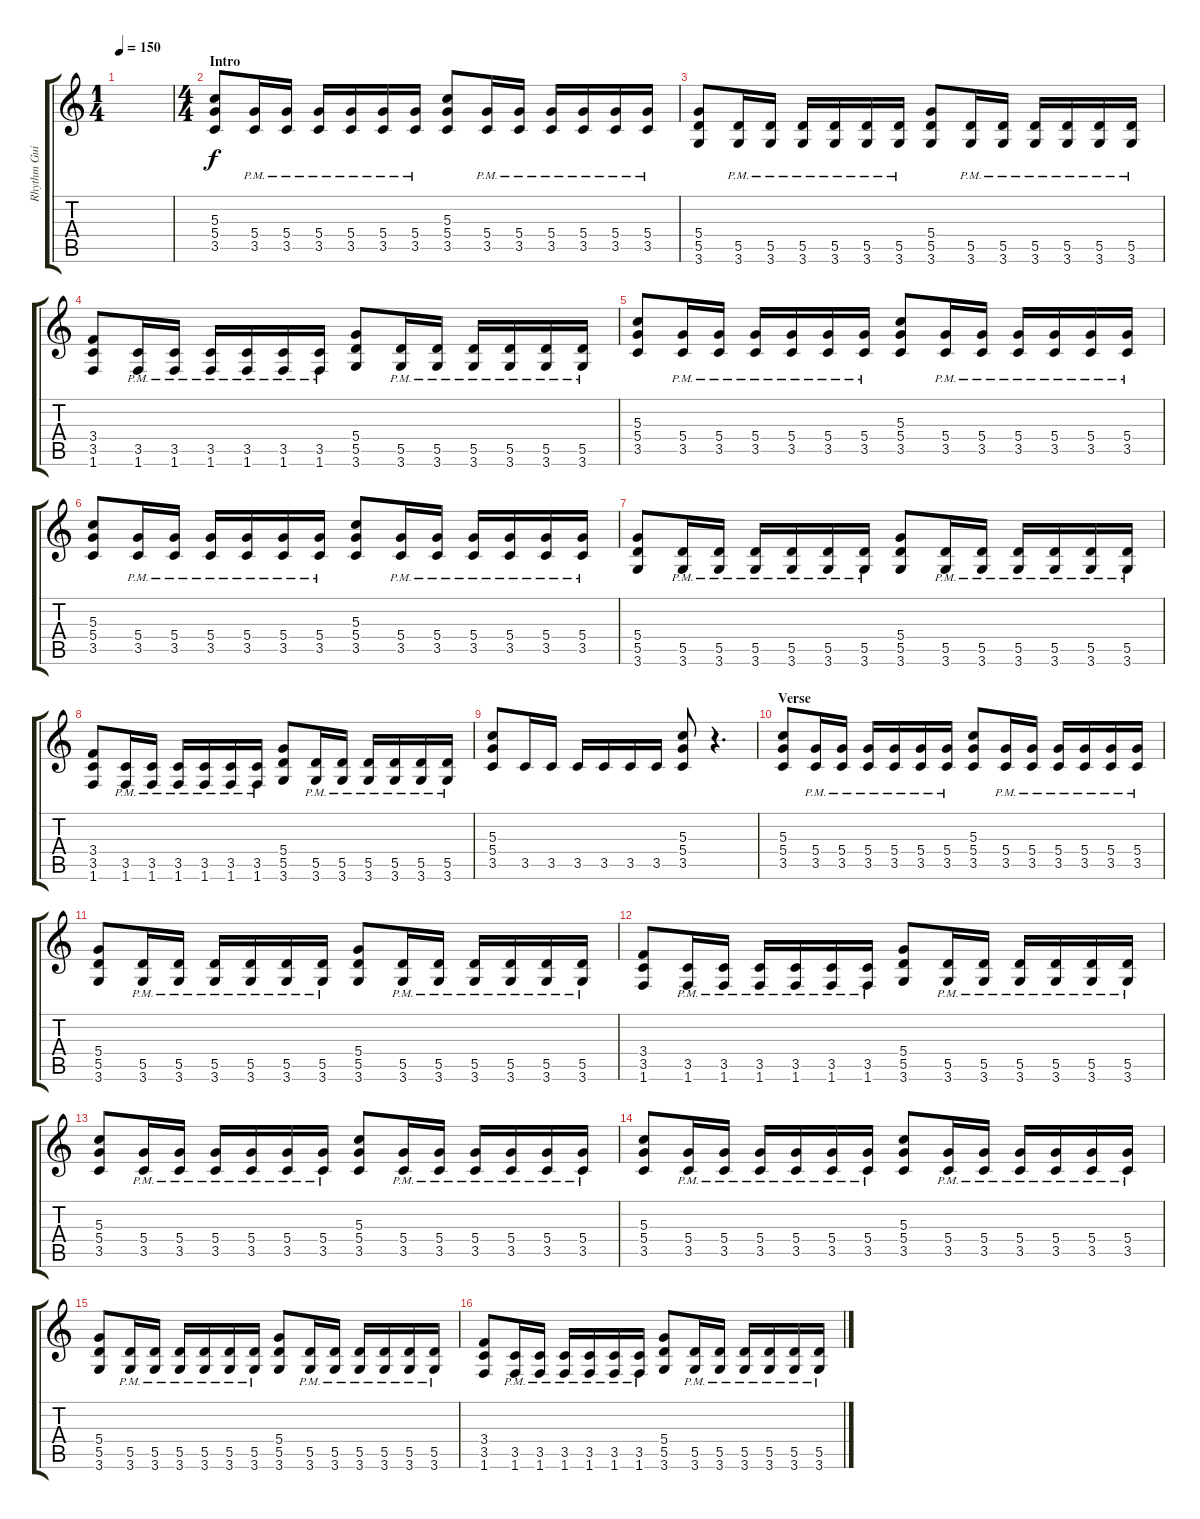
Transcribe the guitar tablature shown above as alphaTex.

\track ("Rhythm Guitar" "Rhythm Gui") {instrument distortionguitar}
\staff {score tabs}
\tuning (E4 B3 G3 D3 A2 E2) {hide}
\ts (1 4)
\tempo 150
\clef g2
\ks c
|
\ts (4 4)
\section ("" "Intro")
(5.3 5.4 3.5).8 (5.4{pm} 3.5{pm}).16 (5.4{pm} 3.5{pm}).16 (5.4{pm} 3.5{pm}).16 (5.4{pm} 3.5{pm}).16 (5.4{pm} 3.5{pm}).16 (5.4{pm} 3.5{pm}).16 (5.3 5.4 3.5).8 (5.4{pm} 3.5{pm}).16 (5.4{pm} 3.5{pm}).16 (5.4{pm} 3.5{pm}).16 (5.4{pm} 3.5{pm}).16 (5.4{pm} 3.5{pm}).16 (5.4{pm} 3.5{pm}).16 |
(5.4 5.5 3.6).8 (5.5{pm} 3.6{pm}).16 (5.5{pm} 3.6{pm}).16 (5.5{pm} 3.6{pm}).16 (5.5{pm} 3.6{pm}).16 (5.5{pm} 3.6{pm}).16 (5.5{pm} 3.6{pm}).16 (5.4 5.5 3.6).8 (5.5{pm} 3.6{pm}).16 (5.5{pm} 3.6{pm}).16 (5.5{pm} 3.6{pm}).16 (5.5{pm} 3.6{pm}).16 (5.5{pm} 3.6{pm}).16 (5.5{pm} 3.6{pm}).16 |
(3.4 3.5 1.6).8 (3.5{pm} 1.6{pm}).16 (3.5{pm} 1.6{pm}).16 (3.5{pm} 1.6{pm}).16 (3.5{pm} 1.6{pm}).16 (3.5{pm} 1.6{pm}).16 (3.5{pm} 1.6{pm}).16 (5.4 5.5 3.6).8 (5.5{pm} 3.6{pm}).16 (5.5{pm} 3.6{pm}).16 (5.5{pm} 3.6{pm}).16 (5.5{pm} 3.6{pm}).16 (5.5{pm} 3.6{pm}).16 (5.5{pm} 3.6{pm}).16 |
(5.3 5.4 3.5).8 (5.4{pm} 3.5{pm}).16 (5.4{pm} 3.5{pm}).16 (5.4{pm} 3.5{pm}).16 (5.4{pm} 3.5{pm}).16 (5.4{pm} 3.5{pm}).16 (5.4{pm} 3.5{pm}).16 (5.3 5.4 3.5).8 (5.4{pm} 3.5{pm}).16 (5.4{pm} 3.5{pm}).16 (5.4{pm} 3.5{pm}).16 (5.4{pm} 3.5{pm}).16 (5.4{pm} 3.5{pm}).16 (5.4{pm} 3.5{pm}).16 |
(5.3 5.4 3.5).8 (5.4{pm} 3.5{pm}).16 (5.4{pm} 3.5{pm}).16 (5.4{pm} 3.5{pm}).16 (5.4{pm} 3.5{pm}).16 (5.4{pm} 3.5{pm}).16 (5.4{pm} 3.5{pm}).16 (5.3 5.4 3.5).8 (5.4{pm} 3.5{pm}).16 (5.4{pm} 3.5{pm}).16 (5.4{pm} 3.5{pm}).16 (5.4{pm} 3.5{pm}).16 (5.4{pm} 3.5{pm}).16 (5.4{pm} 3.5{pm}).16 |
(5.4 5.5 3.6).8 (5.5{pm} 3.6{pm}).16 (5.5{pm} 3.6{pm}).16 (5.5{pm} 3.6{pm}).16 (5.5{pm} 3.6{pm}).16 (5.5{pm} 3.6{pm}).16 (5.5{pm} 3.6{pm}).16 (5.4 5.5 3.6).8 (5.5{pm} 3.6{pm}).16 (5.5{pm} 3.6{pm}).16 (5.5{pm} 3.6{pm}).16 (5.5{pm} 3.6{pm}).16 (5.5{pm} 3.6{pm}).16 (5.5{pm} 3.6{pm}).16 |
(3.4 3.5 1.6).8 (3.5{pm} 1.6{pm}).16 (3.5{pm} 1.6{pm}).16 (3.5{pm} 1.6{pm}).16 (3.5{pm} 1.6{pm}).16 (3.5{pm} 1.6{pm}).16 (3.5{pm} 1.6{pm}).16 (5.4 5.5 3.6).8 (5.5{pm} 3.6{pm}).16 (5.5{pm} 3.6{pm}).16 (5.5{pm} 3.6{pm}).16 (5.5{pm} 3.6{pm}).16 (5.5{pm} 3.6{pm}).16 (5.5{pm} 3.6{pm}).16 |
(5.3 5.4 3.5).8 3.5.16 3.5.16 3.5.16 3.5.16 3.5.16 3.5.16 (5.3 5.4 3.5).8 r.4{d} |
\section ("" "Verse")
(5.3 5.4 3.5).8 (5.4{pm} 3.5{pm}).16 (5.4{pm} 3.5{pm}).16 (5.4{pm} 3.5{pm}).16 (5.4{pm} 3.5{pm}).16 (5.4{pm} 3.5{pm}).16 (5.4{pm} 3.5{pm}).16 (5.3 5.4 3.5).8 (5.4{pm} 3.5{pm}).16 (5.4{pm} 3.5{pm}).16 (5.4{pm} 3.5{pm}).16 (5.4{pm} 3.5{pm}).16 (5.4{pm} 3.5{pm}).16 (5.4{pm} 3.5{pm}).16 |
(5.4 5.5 3.6).8 (5.5{pm} 3.6{pm}).16 (5.5{pm} 3.6{pm}).16 (5.5{pm} 3.6{pm}).16 (5.5{pm} 3.6{pm}).16 (5.5{pm} 3.6{pm}).16 (5.5{pm} 3.6{pm}).16 (5.4 5.5 3.6).8 (5.5{pm} 3.6{pm}).16 (5.5{pm} 3.6{pm}).16 (5.5{pm} 3.6{pm}).16 (5.5{pm} 3.6{pm}).16 (5.5{pm} 3.6{pm}).16 (5.5{pm} 3.6{pm}).16 |
(3.4 3.5 1.6).8 (3.5{pm} 1.6{pm}).16 (3.5{pm} 1.6{pm}).16 (3.5{pm} 1.6{pm}).16 (3.5{pm} 1.6{pm}).16 (3.5{pm} 1.6{pm}).16 (3.5{pm} 1.6{pm}).16 (5.4 5.5 3.6).8 (5.5{pm} 3.6{pm}).16 (5.5{pm} 3.6{pm}).16 (5.5{pm} 3.6{pm}).16 (5.5{pm} 3.6{pm}).16 (5.5{pm} 3.6{pm}).16 (5.5{pm} 3.6{pm}).16 |
(5.3 5.4 3.5).8 (5.4{pm} 3.5{pm}).16 (5.4{pm} 3.5{pm}).16 (5.4{pm} 3.5{pm}).16 (5.4{pm} 3.5{pm}).16 (5.4{pm} 3.5{pm}).16 (5.4{pm} 3.5{pm}).16 (5.3 5.4 3.5).8 (5.4{pm} 3.5{pm}).16 (5.4{pm} 3.5{pm}).16 (5.4{pm} 3.5{pm}).16 (5.4{pm} 3.5{pm}).16 (5.4{pm} 3.5{pm}).16 (5.4{pm} 3.5{pm}).16 |
(5.3 5.4 3.5).8 (5.4{pm} 3.5{pm}).16 (5.4{pm} 3.5{pm}).16 (5.4{pm} 3.5{pm}).16 (5.4{pm} 3.5{pm}).16 (5.4{pm} 3.5{pm}).16 (5.4{pm} 3.5{pm}).16 (5.3 5.4 3.5).8 (5.4{pm} 3.5{pm}).16 (5.4{pm} 3.5{pm}).16 (5.4{pm} 3.5{pm}).16 (5.4{pm} 3.5{pm}).16 (5.4{pm} 3.5{pm}).16 (5.4{pm} 3.5{pm}).16 |
(5.4 5.5 3.6).8 (5.5{pm} 3.6{pm}).16 (5.5{pm} 3.6{pm}).16 (5.5{pm} 3.6{pm}).16 (5.5{pm} 3.6{pm}).16 (5.5{pm} 3.6{pm}).16 (5.5{pm} 3.6{pm}).16 (5.4 5.5 3.6).8 (5.5{pm} 3.6{pm}).16 (5.5{pm} 3.6{pm}).16 (5.5{pm} 3.6{pm}).16 (5.5{pm} 3.6{pm}).16 (5.5{pm} 3.6{pm}).16 (5.5{pm} 3.6{pm}).16 |
(3.4 3.5 1.6).8 (3.5{pm} 1.6{pm}).16 (3.5{pm} 1.6{pm}).16 (3.5{pm} 1.6{pm}).16 (3.5{pm} 1.6{pm}).16 (3.5{pm} 1.6{pm}).16 (3.5{pm} 1.6{pm}).16 (5.4 5.5 3.6).8 (5.5{pm} 3.6{pm}).16 (5.5{pm} 3.6{pm}).16 (5.5{pm} 3.6{pm}).16 (5.5{pm} 3.6{pm}).16 (5.5{pm} 3.6{pm}).16 (5.5{pm} 3.6{pm}).16
